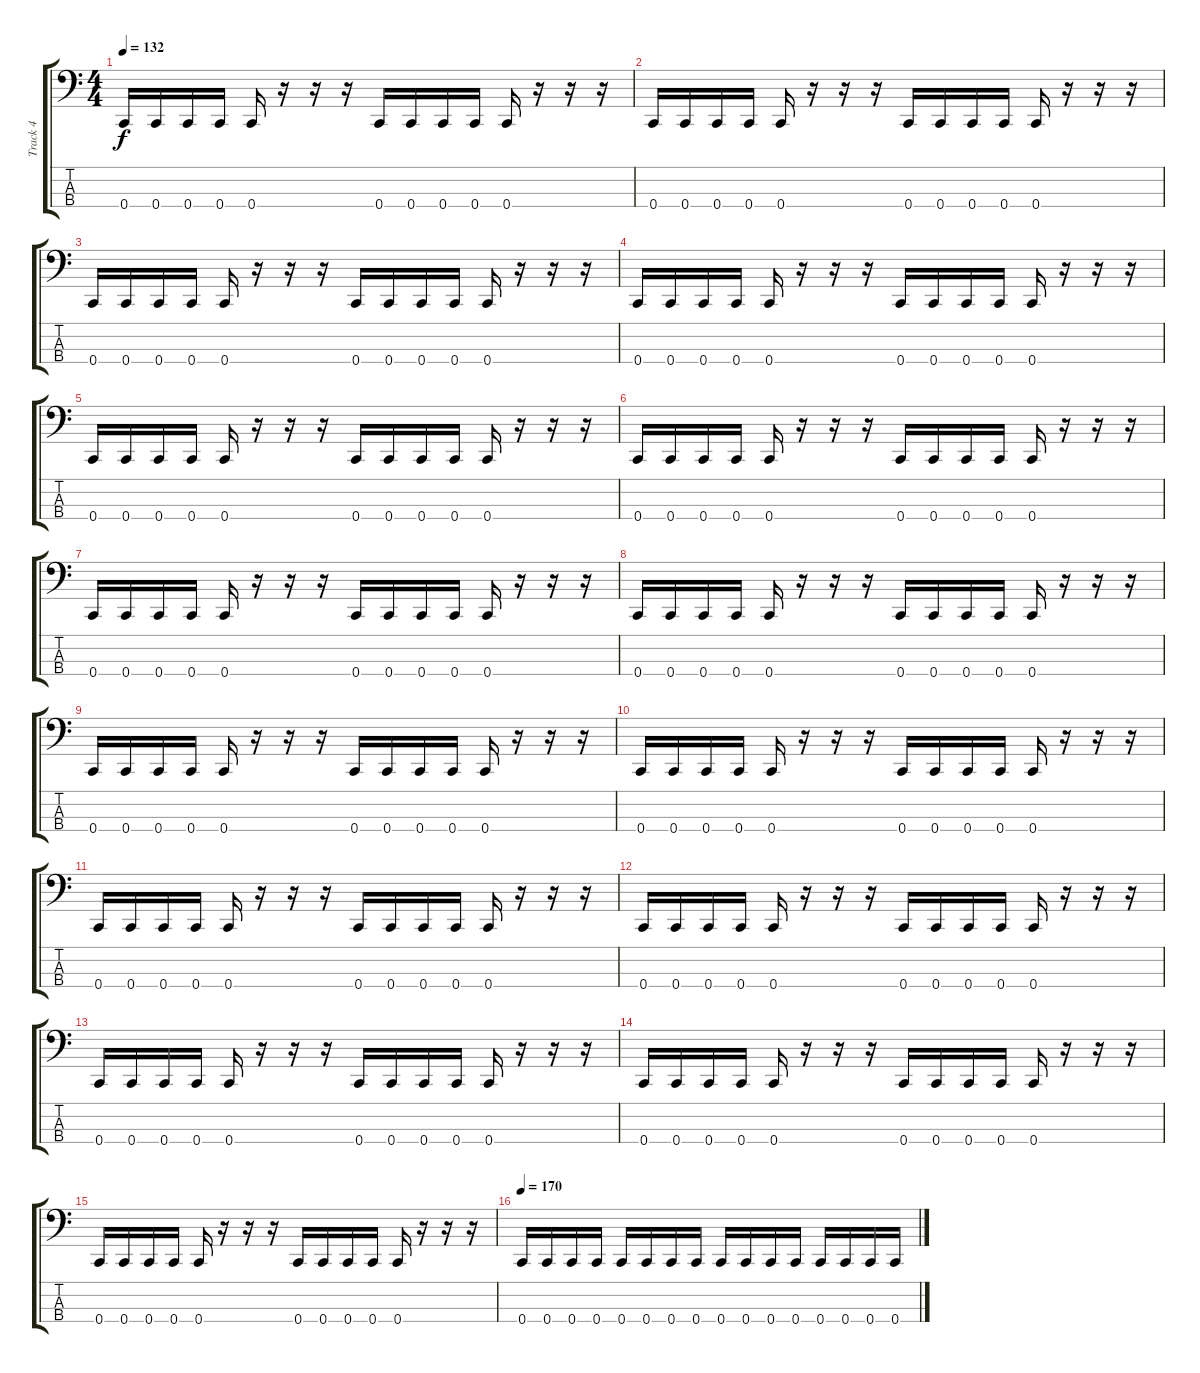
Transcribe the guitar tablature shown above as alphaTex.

\track ("Track 4" "Track 4") {instrument electricbasspick}
\staff {score tabs}
\tuning (F2 C2 G1 C1) {hide}
\ts (4 4)
\tempo 132
\clef f4
\ks c
0.4.16{dy f} 0.4.16 0.4.16 0.4.16 0.4.16 r.16 r.16 r.16 0.4.16 0.4.16 0.4.16 0.4.16 0.4.16 r.16 r.16 r.16 |
0.4.16 0.4.16 0.4.16 0.4.16 0.4.16 r.16 r.16 r.16 0.4.16 0.4.16 0.4.16 0.4.16 0.4.16 r.16 r.16 r.16 |
0.4.16 0.4.16 0.4.16 0.4.16 0.4.16 r.16 r.16 r.16 0.4.16 0.4.16 0.4.16 0.4.16 0.4.16 r.16 r.16 r.16 |
0.4.16 0.4.16 0.4.16 0.4.16 0.4.16 r.16 r.16 r.16 0.4.16 0.4.16 0.4.16 0.4.16 0.4.16 r.16 r.16 r.16 |
0.4.16 0.4.16 0.4.16 0.4.16 0.4.16 r.16 r.16 r.16 0.4.16 0.4.16 0.4.16 0.4.16 0.4.16 r.16 r.16 r.16 |
0.4.16 0.4.16 0.4.16 0.4.16 0.4.16 r.16 r.16 r.16 0.4.16 0.4.16 0.4.16 0.4.16 0.4.16 r.16 r.16 r.16 |
0.4.16 0.4.16 0.4.16 0.4.16 0.4.16 r.16 r.16 r.16 0.4.16 0.4.16 0.4.16 0.4.16 0.4.16 r.16 r.16 r.16 |
0.4.16 0.4.16 0.4.16 0.4.16 0.4.16 r.16 r.16 r.16 0.4.16 0.4.16 0.4.16 0.4.16 0.4.16 r.16 r.16 r.16 |
0.4.16 0.4.16 0.4.16 0.4.16 0.4.16 r.16 r.16 r.16 0.4.16 0.4.16 0.4.16 0.4.16 0.4.16 r.16 r.16 r.16 |
0.4.16 0.4.16 0.4.16 0.4.16 0.4.16 r.16 r.16 r.16 0.4.16 0.4.16 0.4.16 0.4.16 0.4.16 r.16 r.16 r.16 |
0.4.16 0.4.16 0.4.16 0.4.16 0.4.16 r.16 r.16 r.16 0.4.16 0.4.16 0.4.16 0.4.16 0.4.16 r.16 r.16 r.16 |
0.4.16 0.4.16 0.4.16 0.4.16 0.4.16 r.16 r.16 r.16 0.4.16 0.4.16 0.4.16 0.4.16 0.4.16 r.16 r.16 r.16 |
0.4.16 0.4.16 0.4.16 0.4.16 0.4.16 r.16 r.16 r.16 0.4.16 0.4.16 0.4.16 0.4.16 0.4.16 r.16 r.16 r.16 |
0.4.16 0.4.16 0.4.16 0.4.16 0.4.16 r.16 r.16 r.16 0.4.16 0.4.16 0.4.16 0.4.16 0.4.16 r.16 r.16 r.16 |
0.4.16 0.4.16 0.4.16 0.4.16 0.4.16 r.16 r.16 r.16 0.4.16 0.4.16 0.4.16 0.4.16 0.4.16 r.16 r.16 r.16 |
\tempo 170
0.4.16 0.4.16 0.4.16 0.4.16 0.4.16 0.4.16 0.4.16 0.4.16 0.4.16 0.4.16 0.4.16 0.4.16 0.4.16 0.4.16 0.4.16 0.4.16
